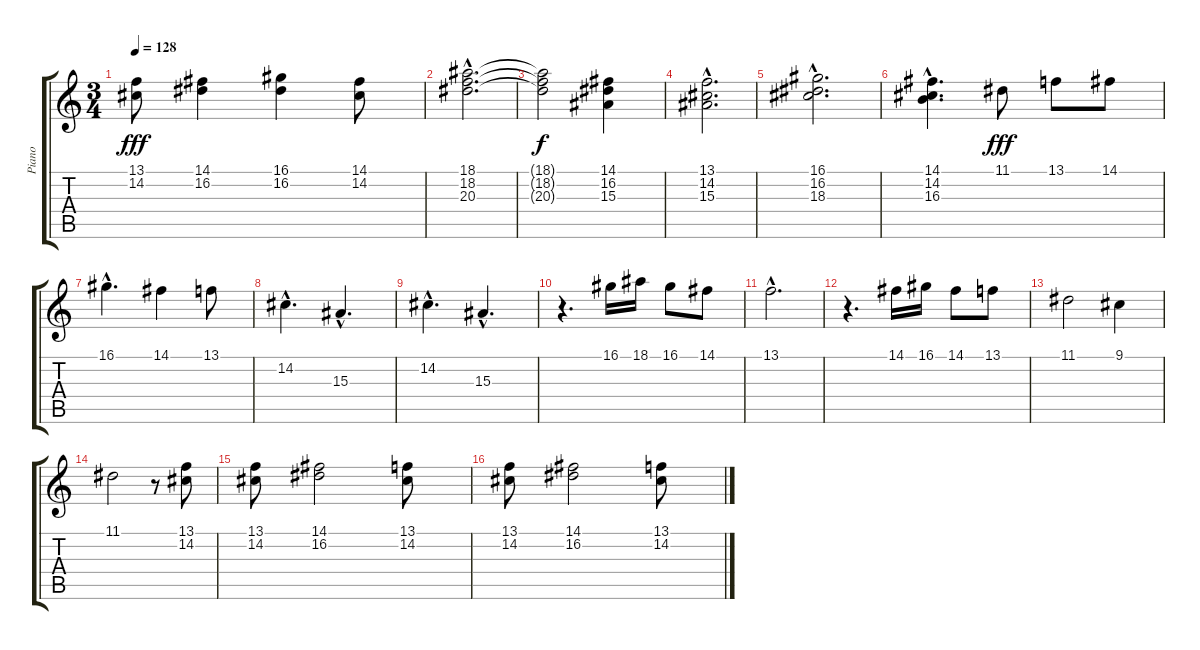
\track ("Piano" "Piano") {instrument acousticgrandpiano}
\staff {score tabs}
\tuning (E4 B3 G3 D3 A2 E2) {hide}
\ts (3 4)
\tempo 128
\clef g2
\ks c
(13.1 14.2).8{dy fff} (14.1 16.2).4 (16.1 16.2).4 (14.1 14.2).8 |
(18.1{hac} 18.2{hac} 20.3{hac}).2{d} |
(18.1{t} 18.2{t} 20.3{t}).2{dy f} (14.1 16.2 15.3).4 |
(13.1{hac} 14.2{hac} 15.3{hac}).2{d} |
(16.1{hac} 16.2{hac} 18.3{hac}).2{d} |
(14.1{hac} 14.2{hac} 16.3{hac}).4{d} 11.1.8{dy fff} 13.1.8 14.1.8 |
16.1{hac}.4{d} 14.1.4 13.1.8 |
14.2{hac}.4{d} 15.3{hac}.4{d} |
14.2{hac}.4{d} 15.3{hac}.4{d} |
r.4{d} 16.1.16 18.1.16 16.1.8 14.1.8 |
13.1{hac}.2{d} |
r.4{d} 14.1.16 16.1.16 14.1.8 13.1.8 |
11.1.2 9.1.4 |
11.1.2 r.8 (13.1 14.2).8 |
(13.1 14.2).8 (14.1 16.2).2 (13.1 14.2).8 |
(13.1 14.2).8 (14.1 16.2).2 (13.1 14.2).8
